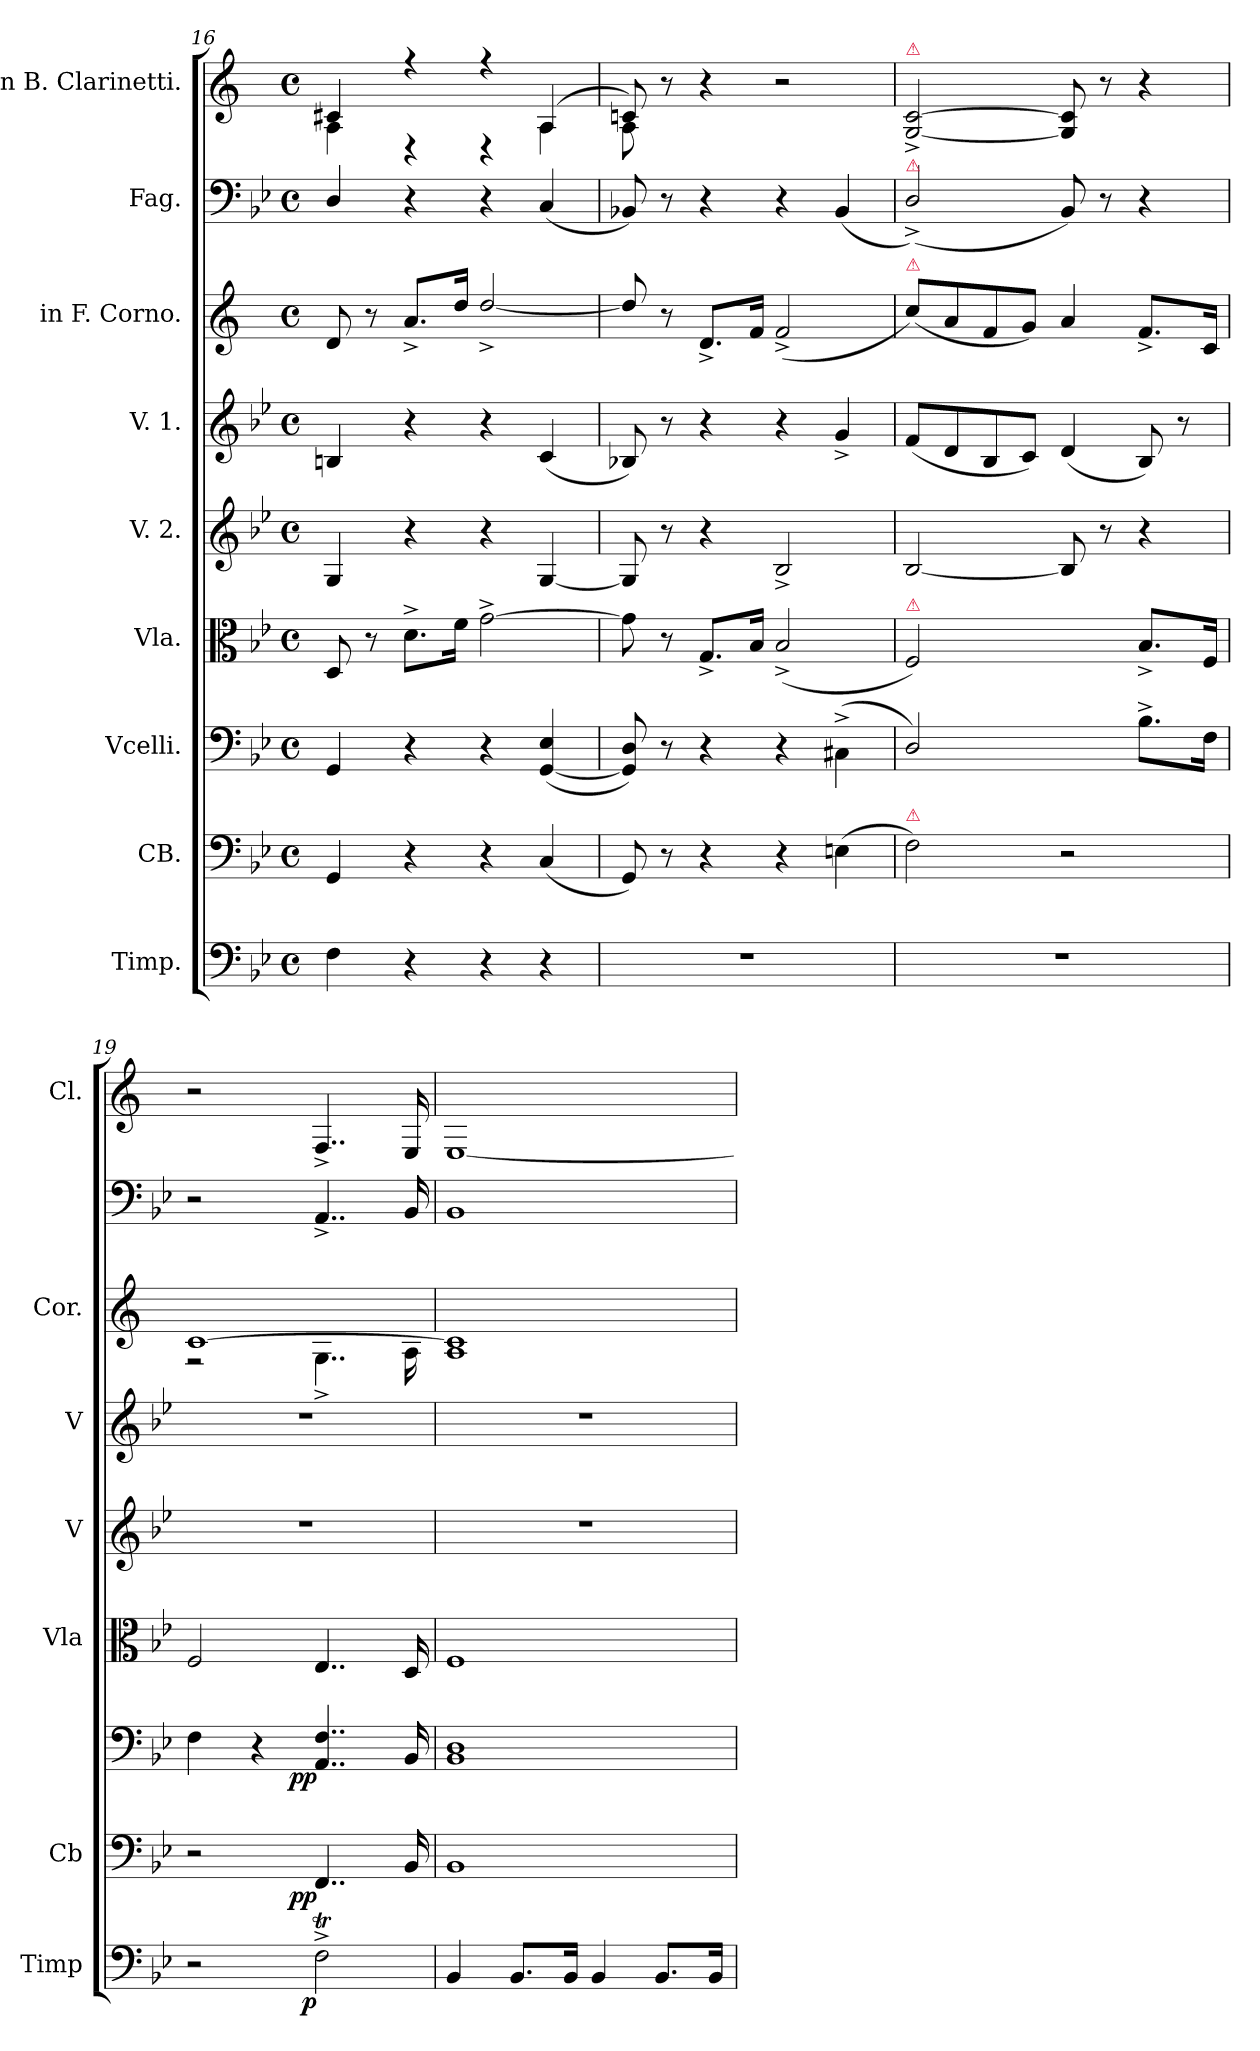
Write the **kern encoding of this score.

**kern	**dynam	**kern	**dynam	**kern	**dynam	**kern	**kern	**kern	**kern	**kern	**kern
*part9	*part9	*part8	*part8	*part7	*part7	*part6	*part5	*part4	*part3	*part2	*part1
*staff9	*staff9	*staff8	*staff8	*staff7	*staff7	*staff6	*staff5	*staff4	*staff3	*staff2	*staff1
*I"Timp.	*	*I"CB.	*	*I"Vcelli.	*	*I"Vla.	*I"V. 2.	*I"V. 1.	*I"in F. Corno.	*I"Fag.	*I"in B. Clarinetti.
*I'Timp	*	*I'Cb	*	*	*	*I'Vla	*I'V	*I'V	*I'Cor.	*	*I'Cl.
*clefF4	*	*clefF4	*	*clefF4	*	*clefC3	*clefG2	*clefG2	*clefG2	*clefF4	*clefG2
*	*	*	*	*	*	*	*	*	*ITrd4c7	*	*ITrd1c2
*k[b-e-]	*	*k[b-e-]	*	*k[b-e-]	*	*k[b-e-]	*k[b-e-]	*k[b-e-]	*k[b-]	*k[b-e-]	*k[b-e-]
*M4/4	*	*M4/4	*	*M4/4	*	*M4/4	*M4/4	*M4/4	*M4/4	*M4/4	*M4/4
*met(c)	*	*met(c)	*	*met(c)	*	*met(c)	*met(c)	*met(c)	*met(c)	*met(c)	*met(c)
=16	=16	=16	=16	=16	=16	=16	=16	=16	=16	=16	=16
*	*	*	*	*	*	*	*	*	*	*	*^
4F\	.	4GGi/	.	4GGi/	.	8Di/	4G/	4Bn/	8G/	4D/	4Bn/	4Gi\
.	.	.	.	.	.	8r	.	.	8r	.	.	.
4r	.	4r	.	4r	.	8.d^>\L	4r	4r	8.d^</L	4r	4r	4rD
.	.	.	.	.	.	16f\Jk	.	.	16g/Jk	.	.	.
4r	.	4r	.	4r	.	[2g^\	4r	4r	[2g^</	4r	4r	4rD
4r	.	(<4C/	.	(>[4GG/ 4E-/	.	.	[4G/	(<4c/	.	(<4C/	(>4G/	4Gi\
=17	=17	=17	=17	=17	=17	=17	=17	=17	=17	=17	=17	=17
1r	.	8GG/)	.	8GG]/ 8D/)	.	8g\]	8G/]	8B-X/)	8g/]	8BB-X/)	8B-X/)	8Gi\
.	.	8r	.	8r	.	8r	8r	8r	8r	8r	8r	8ryy
.	.	4r	.	4r	.	8.G^</L	4r	4r	8.G^</L	4r	4r	4ryy
.	.	.	.	.	.	16B-/Jk	.	.	16B-/Jk	.	.	.
.	.	4r	.	4r	.	(>2B-^</	2B-^</	4r	(>2B-^</	4r	2r	2ryy
.	.	(>4En\	.	(>4C#X^>\	.	.	.	4g^</	.	(<4BB-/	.	.
*	*	*	*	*	*	*	*	*	*	*	*v	*v
=18	=18	=18	=18	=18	=18	=18	=18	=18	=18	=18	=18
!	!	!	!	!	!	!	!	!	!	!	!LO:TX:a:color=crimson:t=⚠
!	!	!	!	!	!	!	!	!	!	!LO:TX:a:color=crimson:t=⚠	!
!	!	!	!	!	!	!	!	!	!LO:TX:a:color=crimson:t=⚠	!	!
!	!	!	!	!	!	!LO:TX:a:color=crimson:t=⚠	!	!	!	!	!
!	!	!LO:TX:a:color=crimson:t=⚠	!	!	!	!	!	!	!	!	!
!	!	!	!	!LO:N:vis=2	!	!LO:N:vis=2	!	!	!	!	!
1r	.	2F\)	.	2.D/)	.	2.F/)	[2B-/	(<8f/L	(<8f/L)	(<2D^</)	[2Fi^>/ [2B-i^>/
.	.	.	.	.	.	.	.	8d/	8d/	.	.
.	.	.	.	.	.	.	.	8B-/	8B-/	.	.
.	.	.	.	.	.	.	.	8c/J)	8c/J)	.	.
.	.	2r	.	.	.	.	8B-/]	(<4d/	4d/	8BB-/)	8Fi]/ 8B-i]/
.	.	.	.	.	.	.	8r	.	.	8r	8r
.	.	.	.	8.B-^>\L	.	8.B-^</L	4r	8B-/)	8.B-^</L	4r	4r
.	.	.	.	.	.	.	.	8r	.	.	.
.	.	.	.	16F\Jk	.	16F/Jk	.	.	16F/Jk	.	.
=19	=19	=19	=19	=19	=19	=19	=19	=19	=19	=19	=19
*	*	*	*	*	*	*	*	*	*^	*	*
2r	.	2r	.	4F\	.	2F/	1r	1r	[1F	2rF	2r	2r
.	.	.	.	4r	.	.	.	.	.	.	.	.
!	!LO:DY:rj	!	!LO:DY:rj	!	!LO:DY:rj	!	!	!	!	!	!	!
2FT^<\	p	4..FF/	pp	4..AA/ 4..F/	pp	4..E-/	.	.	.	4..C^>\	4..AA^</	4..E-^</
.	.	16BB-/	.	16BB-/	.	16D/	.	.	.	16D\	16BB-/	16D/
*	*	*	*	*	*	*	*	*	*v	*v	*	*
=20	=20	=20	=20	=20	=20	=20	=20	=20	=20	=20	=20
4BB-/	.	1BB-	.	1BB- 1D	.	1F	1r	1r	1D 1F]	1BB-	[1D
8.BB-/L	.	.	.	.	.	.	.	.	.	.	.
16BB-/Jk	.	.	.	.	.	.	.	.	.	.	.
4BB-/	.	.	.	.	.	.	.	.	.	.	.
8.BB-/L	.	.	.	.	.	.	.	.	.	.	.
16BB-/Jk	.	.	.	.	.	.	.	.	.	.	.
=	=	=	=	=	=	=	=	=	=	=	=
*-	*-	*-	*-	*-	*-	*-	*-	*-	*-	*-	*-
